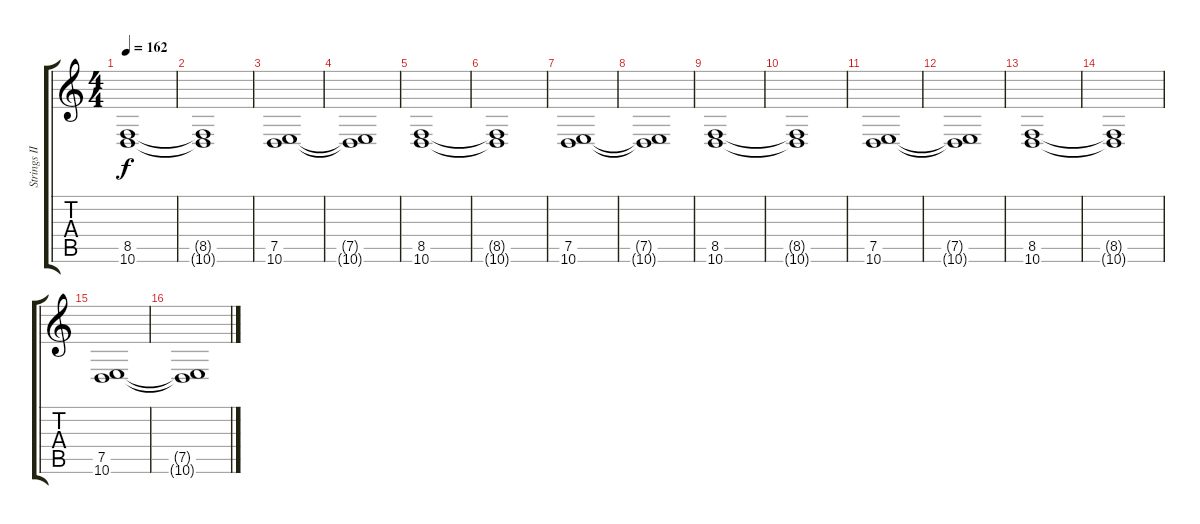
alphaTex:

\track ("Strings II" "Strings II") {instrument stringensemble1}
\staff {score tabs}
\tuning (E4 B3 G3 D3 A2 E2) {hide}
\ts (4 4)
\tempo 162
\clef g2
\ks c
(8.5 10.6).1{dy f} |
(8.5{t} 10.6{t}).1 |
(7.5 10.6).1 |
(7.5{t} 10.6{t}).1 |
(8.5 10.6).1 |
(8.5{t} 10.6{t}).1 |
(7.5 10.6).1 |
(7.5{t} 10.6{t}).1 |
(8.5 10.6).1 |
(8.5{t} 10.6{t}).1 |
(7.5 10.6).1 |
(7.5{t} 10.6{t}).1 |
(8.5 10.6).1 |
(8.5{t} 10.6{t}).1 |
(7.5 10.6).1 |
(7.5{t} 10.6{t}).1
